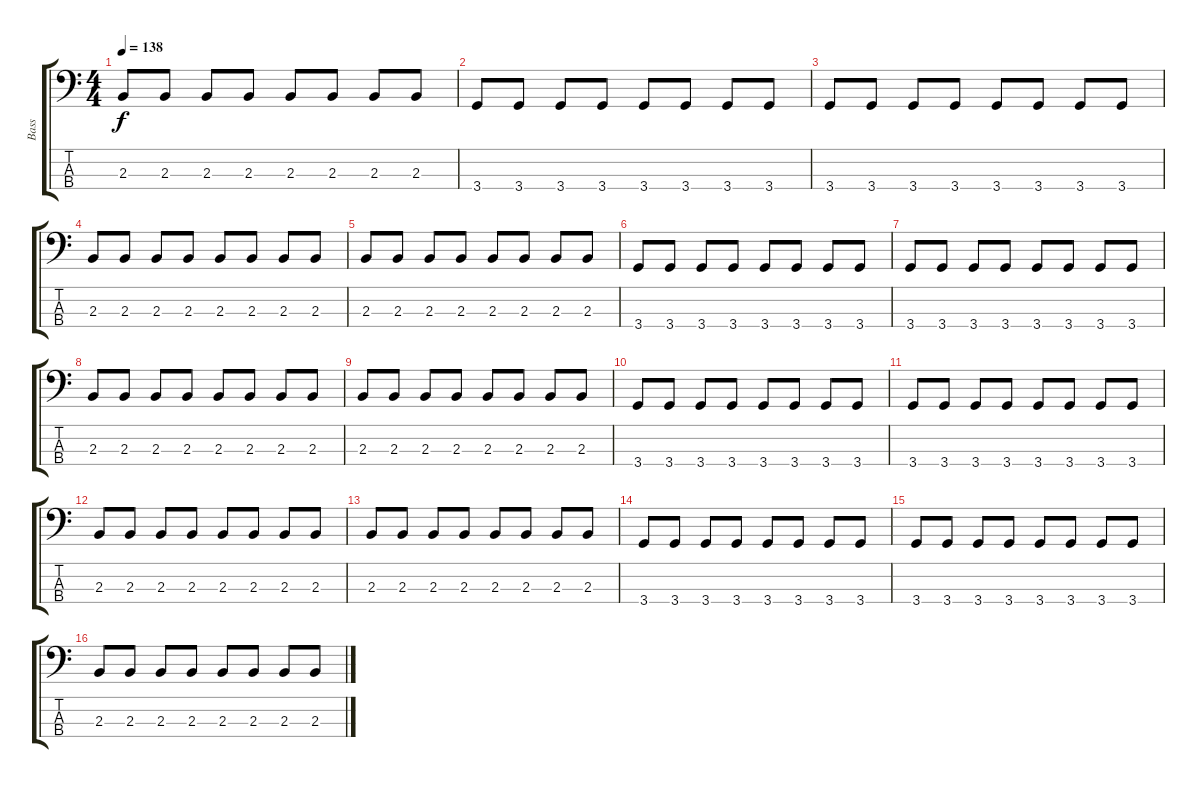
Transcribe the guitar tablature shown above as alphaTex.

\track ("Bass" "Bass") {instrument electricbasspick}
\staff {score tabs}
\tuning (G2 D2 A1 E1) {hide}
\ts (4 4)
\tempo 138
\clef f4
\ks c
2.3.8{dy f} 2.3.8 2.3.8 2.3.8 2.3.8 2.3.8 2.3.8 2.3.8 |
3.4.8 3.4.8 3.4.8 3.4.8 3.4.8 3.4.8 3.4.8 3.4.8 |
3.4.8 3.4.8 3.4.8 3.4.8 3.4.8 3.4.8 3.4.8 3.4.8 |
2.3.8 2.3.8 2.3.8 2.3.8 2.3.8 2.3.8 2.3.8 2.3.8 |
2.3.8 2.3.8 2.3.8 2.3.8 2.3.8 2.3.8 2.3.8 2.3.8 |
3.4.8 3.4.8 3.4.8 3.4.8 3.4.8 3.4.8 3.4.8 3.4.8 |
3.4.8 3.4.8 3.4.8 3.4.8 3.4.8 3.4.8 3.4.8 3.4.8 |
2.3.8 2.3.8 2.3.8 2.3.8 2.3.8 2.3.8 2.3.8 2.3.8 |
2.3.8 2.3.8 2.3.8 2.3.8 2.3.8 2.3.8 2.3.8 2.3.8 |
3.4.8 3.4.8 3.4.8 3.4.8 3.4.8 3.4.8 3.4.8 3.4.8 |
3.4.8 3.4.8 3.4.8 3.4.8 3.4.8 3.4.8 3.4.8 3.4.8 |
2.3.8 2.3.8 2.3.8 2.3.8 2.3.8 2.3.8 2.3.8 2.3.8 |
2.3.8 2.3.8 2.3.8 2.3.8 2.3.8 2.3.8 2.3.8 2.3.8 |
3.4.8 3.4.8 3.4.8 3.4.8 3.4.8 3.4.8 3.4.8 3.4.8 |
3.4.8 3.4.8 3.4.8 3.4.8 3.4.8 3.4.8 3.4.8 3.4.8 |
2.3.8 2.3.8 2.3.8 2.3.8 2.3.8 2.3.8 2.3.8 2.3.8
